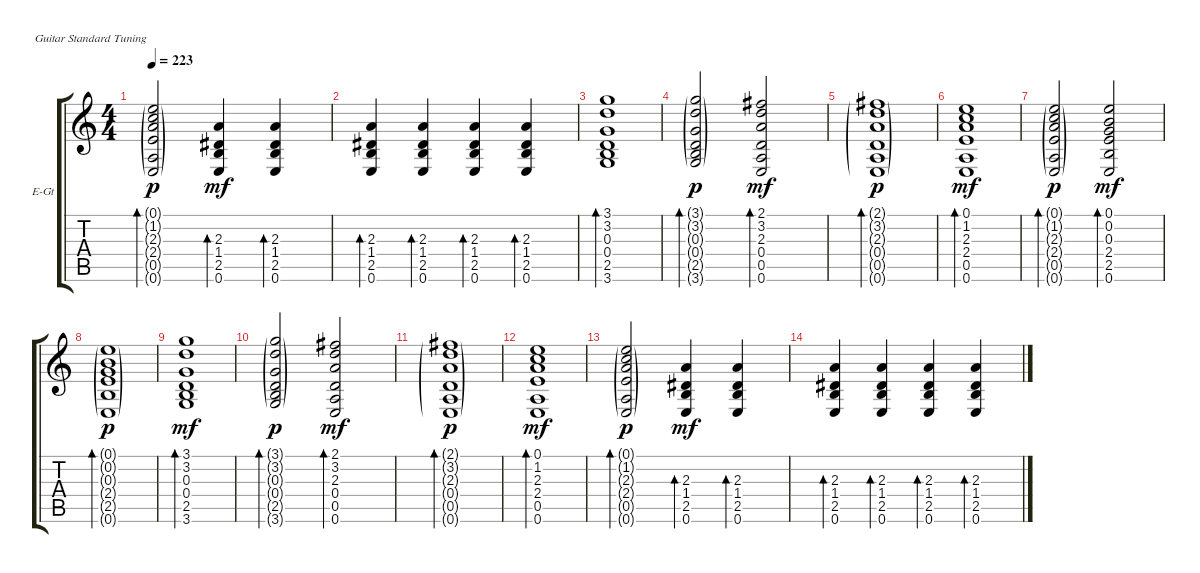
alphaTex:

\defaultSystemsLayout 4
\bracketExtendMode groupsimilarinstruments
\firstSystemTrackNameOrientation horizontal
\otherSystemsTrackNameOrientation horizontal
\track ("Electric Guitar" "E-Gt") {instrument electricguitarclean}
\staff {score tabs}
\tuning (E4 B3 G3 D3 A2 E2)
\ts (4 4)
\tempo 223
\clef g2
\scale
0.333333
\ks c
(0.1{g} 1.2{g} 2.3{g} 2.4{g} 0.5{g} 0.6{g}).2{bd 107 dy p} (2.3 1.4 2.5 0.6).4{bd 104 dy mf} (2.3 1.4 2.5 0.6).4{bd 104} |
\scale
0.333333 (2.3 1.4 2.5 0.6).4{bd 104} (2.3 1.4 2.5 0.6).4{bd 104} (2.3 1.4 2.5 0.6).4{bd 104} (2.3 1.4 2.5 0.6).4{bd 104} |
\scale
0.333333 (3.1 3.2 0.3 0.4 2.5 3.6).1{bd 113} |
\scale
0.333333 (3.1{g} 3.2{g} 0.3{g} 0.4{g} 2.5{g} 3.6{g}).2{bd 113 dy p} (2.1 3.2 2.3 0.4 0.5 0.6).2{bd 110 dy mf} |
\scale
0.333333 (2.1{g} 3.2{g} 2.3{g} 0.4{g} 0.5{g} 0.6{g}).1{bd 110 dy p} |
\scale
0.333333 (0.1 1.2 2.3 2.4 0.5 0.6).1{bd 107 dy mf} |
\scale
0.333333 (0.1{g} 1.2{g} 2.3{g} 2.4{g} 0.5{g} 0.6{g}).2{bd 107 dy p} (0.1 0.2 0.3 2.4 2.5 0.6).2{bd 104 dy mf} |
\scale
0.333333 (0.1{g} 0.2{g} 0.3{g} 2.4{g} 2.5{g} 0.6{g}).1{bd 104 dy p} |
\scale
0.333333 (3.1 3.2 0.3 0.4 2.5 3.6).1{bd 113 dy mf} |
\scale
0.333333 (3.1{g} 3.2{g} 0.3{g} 0.4{g} 2.5{g} 3.6{g}).2{bd 113 dy p} (2.1 3.2 2.3 0.4 0.5 0.6).2{bd 110 dy mf} |
\scale
0.333333 (2.1{g} 3.2{g} 2.3{g} 0.4{g} 0.5{g} 0.6{g}).1{bd 110 dy p} |
\scale
0.333333 (0.1 1.2 2.3 2.4 0.5 0.6).1{bd 107 dy mf} |
\scale
0.333333 (0.1{g} 1.2{g} 2.3{g} 2.4{g} 0.5{g} 0.6{g}).2{bd 107 dy p} (2.3 1.4 2.5 0.6).4{bd 104 dy mf} (2.3 1.4 2.5 0.6).4{bd 104} |
\scale
0.333333 (2.3 1.4 2.5 0.6).4{bd 104} (2.3 1.4 2.5 0.6).4{bd 104} (2.3 1.4 2.5 0.6).4{bd 104} (2.3 1.4 2.5 0.6).4{bd 104} |
\scale
0.333333 |
\scale
0.333333
